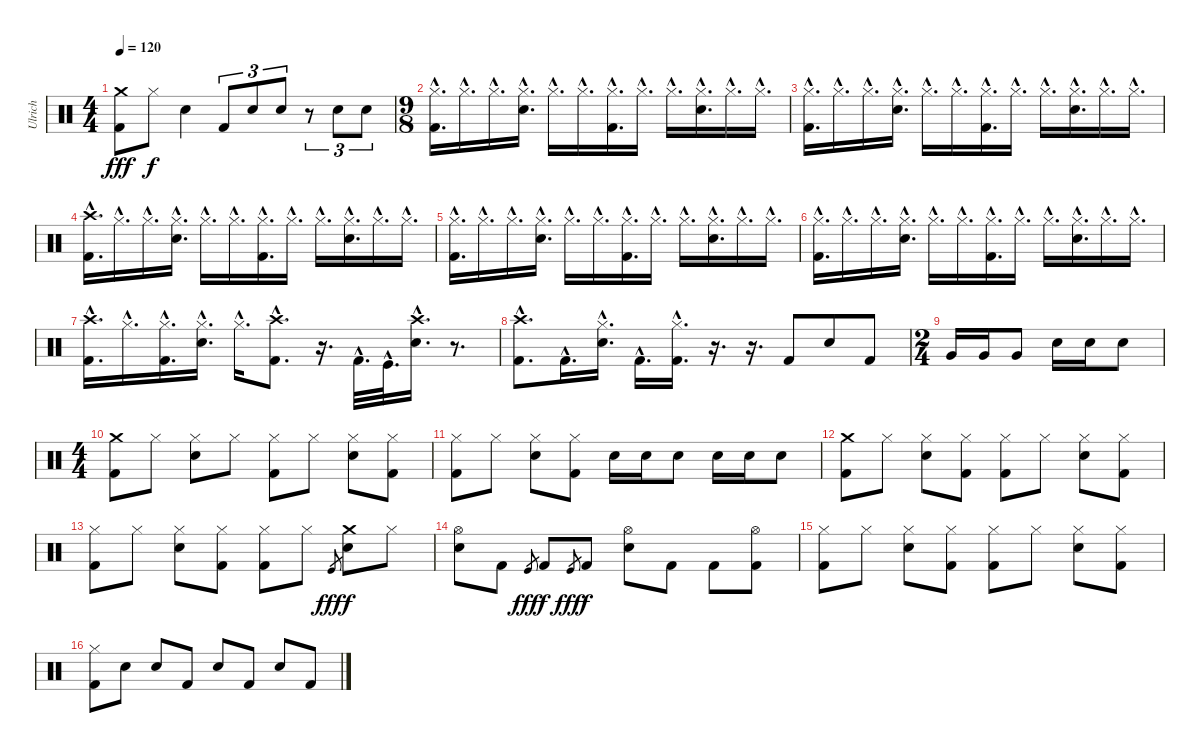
\track ("Ulrich" "Ulrich") {instrument percussion}
\staff {score}
\articulation defaults
\ts (4 4)
\tempo 120
\clef neutral
\ks c
("Crash medium (hit)" "Kick (hit) 2").8{dy fff} "Hi-Hat (closed)".8{dy f} "Electric Snare (hit)".4 "Kick (hit) 2".8{tu (3 2)} "Electric Snare (hit)".8{tu (3 2)} "Electric Snare (hit)".8{tu (3 2)} r.8{tu (3 2)} "Electric Snare (hit)".8{tu (3 2)} "Electric Snare (hit)".8{tu (3 2)} |
\ts (9 8)
("Hi-Hat (closed)"{hac} "Kick (hit) 2"{hac}).16{d} "Hi-Hat (closed)"{hac}.16{d} "Hi-Hat (closed)"{hac}.16{d} ("Hi-Hat (closed)"{hac} "Electric Snare (hit)"{hac}).16{d} "Hi-Hat (closed)"{hac}.16{d} "Hi-Hat (closed)"{hac}.16{d} ("Hi-Hat (closed)"{hac} "Kick (hit) 2"{hac}).16{d} "Hi-Hat (closed)"{hac}.16{d} "Hi-Hat (closed)"{hac}.16{d} ("Hi-Hat (closed)"{hac} "Electric Snare (hit)"{hac}).16{d} "Hi-Hat (closed)"{hac}.16{d} "Hi-Hat (closed)"{hac}.16{d} |
("Hi-Hat (closed)"{hac} "Kick (hit) 2"{hac}).16{d} "Hi-Hat (closed)"{hac}.16{d} "Hi-Hat (closed)"{hac}.16{d} ("Hi-Hat (closed)"{hac} "Electric Snare (hit)"{hac}).16{d} "Hi-Hat (closed)"{hac}.16{d} "Hi-Hat (closed)"{hac}.16{d} ("Hi-Hat (closed)"{hac} "Kick (hit) 2"{hac}).16{d} "Hi-Hat (closed)"{hac}.16{d} "Hi-Hat (closed)"{hac}.16{d} ("Hi-Hat (closed)"{hac} "Electric Snare (hit)"{hac}).16{d} "Hi-Hat (closed)"{hac}.16{d} "Hi-Hat (closed)"{hac}.16{d} |
("Crash high (hit)"{hac} "Kick (hit) 2"{hac}).16{d} "Hi-Hat (closed)"{hac}.16{d} "Hi-Hat (closed)"{hac}.16{d} ("Hi-Hat (closed)"{hac} "Electric Snare (hit)"{hac}).16{d} "Hi-Hat (closed)"{hac}.16{d} "Hi-Hat (closed)"{hac}.16{d} ("Hi-Hat (closed)"{hac} "Kick (hit) 2"{hac}).16{d} "Hi-Hat (closed)"{hac}.16{d} "Hi-Hat (closed)"{hac}.16{d} ("Hi-Hat (closed)"{hac} "Electric Snare (hit)"{hac}).16{d} "Hi-Hat (closed)"{hac}.16{d} "Hi-Hat (closed)"{hac}.16{d} |
("Hi-Hat (closed)"{hac} "Kick (hit) 2"{hac}).16{d} "Hi-Hat (closed)"{hac}.16{d} "Hi-Hat (closed)"{hac}.16{d} ("Hi-Hat (closed)"{hac} "Electric Snare (hit)"{hac}).16{d} "Hi-Hat (closed)"{hac}.16{d} "Hi-Hat (closed)"{hac}.16{d} ("Hi-Hat (closed)"{hac} "Kick (hit) 2"{hac}).16{d} "Hi-Hat (closed)"{hac}.16{d} "Hi-Hat (closed)"{hac}.16{d} ("Hi-Hat (closed)"{hac} "Electric Snare (hit)"{hac}).16{d} "Hi-Hat (closed)"{hac}.16{d} "Hi-Hat (closed)"{hac}.16{d} |
("Hi-Hat (closed)"{hac} "Kick (hit) 2"{hac}).16{d} "Hi-Hat (closed)"{hac}.16{d} "Hi-Hat (closed)"{hac}.16{d} ("Hi-Hat (closed)"{hac} "Electric Snare (hit)"{hac}).16{d} "Hi-Hat (closed)"{hac}.16{d} "Hi-Hat (closed)"{hac}.16{d} ("Hi-Hat (closed)"{hac} "Kick (hit) 2"{hac}).16{d} "Hi-Hat (closed)"{hac}.16{d} "Hi-Hat (closed)"{hac}.16{d} ("Hi-Hat (closed)"{hac} "Electric Snare (hit)"{hac}).16{d} "Hi-Hat (closed)"{hac}.16{d} "Hi-Hat (closed)"{hac}.16{d} |
("Crash high (hit)"{hac} "Kick (hit) 2"{hac}).16{d} "Hi-Hat (closed)"{hac}.16{d} ("Hi-Hat (closed)"{hac} "Kick (hit) 2"{hac}).16{d} ("Hi-Hat (closed)"{hac} "Electric Snare (hit)"{hac}).16{d} "Hi-Hat (closed)"{hac}.16{d} ("Crash high (hit)"{hac} "Kick (hit) 2"{hac}).8{d} r.16{d} "Kick (hit) 2"{hac}.32{d} "Kick (hit)"{hac}.32{d} ("Crash high (hit)"{hac} "Electric Snare (hit)"{hac}).16{d} r.8{d} |
("Crash high (hit)"{hac} "Kick (hit) 2"{hac}).8{d} "Kick (hit) 2"{hac}.16{d} ("Hi-Hat (closed)"{hac} "Electric Snare (hit)"{hac}).16{d} "Kick (hit) 2"{hac}.16{d} ("Hi-Hat (closed)"{hac} "Kick (hit) 2"{hac}).16{d} r.16{d} r.16{d} "Kick (hit) 2".8 "Electric Snare (hit)".8 "Kick (hit) 2".8 |
\ts (2 4)
"Very Low Tom (hit)".16 "Very Low Tom (hit)".16 "Very Low Tom (hit)".8 "Electric Snare (hit)".16 "Electric Snare (hit)".16 "Electric Snare (hit)".8 |
\ts (4 4)
("Crash medium (hit)" "Kick (hit) 2").8 "Hi-Hat (closed)".8 ("Hi-Hat (closed)" "Electric Snare (hit)").8 "Hi-Hat (closed)".8 ("Hi-Hat (closed)" "Kick (hit) 2").8 "Hi-Hat (closed)".8 ("Hi-Hat (closed)" "Electric Snare (hit)").8 ("Hi-Hat (closed)" "Kick (hit) 2").8 |
("Hi-Hat (closed)" "Kick (hit) 2").8 "Hi-Hat (closed)".8 ("Hi-Hat (closed)" "Electric Snare (hit)").8 ("Hi-Hat (closed)" "Kick (hit) 2").8 "Electric Snare (hit)".16 "Electric Snare (hit)".16 "Electric Snare (hit)".8 "Electric Snare (hit)".16 "Electric Snare (hit)".16 "Electric Snare (hit)".8 |
("Crash medium (hit)" "Kick (hit) 2").8 "Hi-Hat (closed)".8 ("Hi-Hat (closed)" "Electric Snare (hit)").8 ("Hi-Hat (closed)" "Kick (hit) 2").8 ("Hi-Hat (closed)" "Kick (hit) 2").8 "Hi-Hat (closed)".8 ("Hi-Hat (closed)" "Electric Snare (hit)").8 ("Hi-Hat (closed)" "Kick (hit) 2").8 |
("Hi-Hat (closed)" "Kick (hit) 2").8 "Hi-Hat (closed)".8 ("Hi-Hat (closed)" "Electric Snare (hit)").8 ("Hi-Hat (closed)" "Kick (hit) 2").8 ("Hi-Hat (closed)" "Kick (hit) 2").8 "Hi-Hat (closed)".8 "Kick (hit)".8{gr dy fff} ("Crash medium (hit)" "Electric Snare (hit)").8{dy f} "Hi-Hat (closed)".8 |
("Hi-Hat (open)" "Electric Snare (hit)").8 "Kick (hit) 2".8 "Kick (hit)".8{gr dy fff} "Kick (hit) 2".8{dy f} "Kick (hit)".8{gr dy fff} "Kick (hit) 2".8{dy f} ("Hi-Hat (open)" "Electric Snare (hit)").8 "Kick (hit) 2".8 "Kick (hit) 2".8 ("Hi-Hat (open)" "Kick (hit) 2").8 |
("Hi-Hat (closed)" "Kick (hit) 2").8 "Hi-Hat (closed)".8 ("Hi-Hat (closed)" "Electric Snare (hit)").8 ("Hi-Hat (closed)" "Kick (hit) 2").8 ("Hi-Hat (closed)" "Kick (hit) 2").8 "Hi-Hat (closed)".8 ("Hi-Hat (closed)" "Electric Snare (hit)").8 ("Hi-Hat (closed)" "Kick (hit) 2").8 |
("Hi-Hat (closed)" "Kick (hit) 2").8 "Electric Snare (hit)".8 "Electric Snare (hit)".8 "Kick (hit) 2".8 "Electric Snare (hit)".8 "Kick (hit) 2".8 "Electric Snare (hit)".8 "Kick (hit) 2".8
